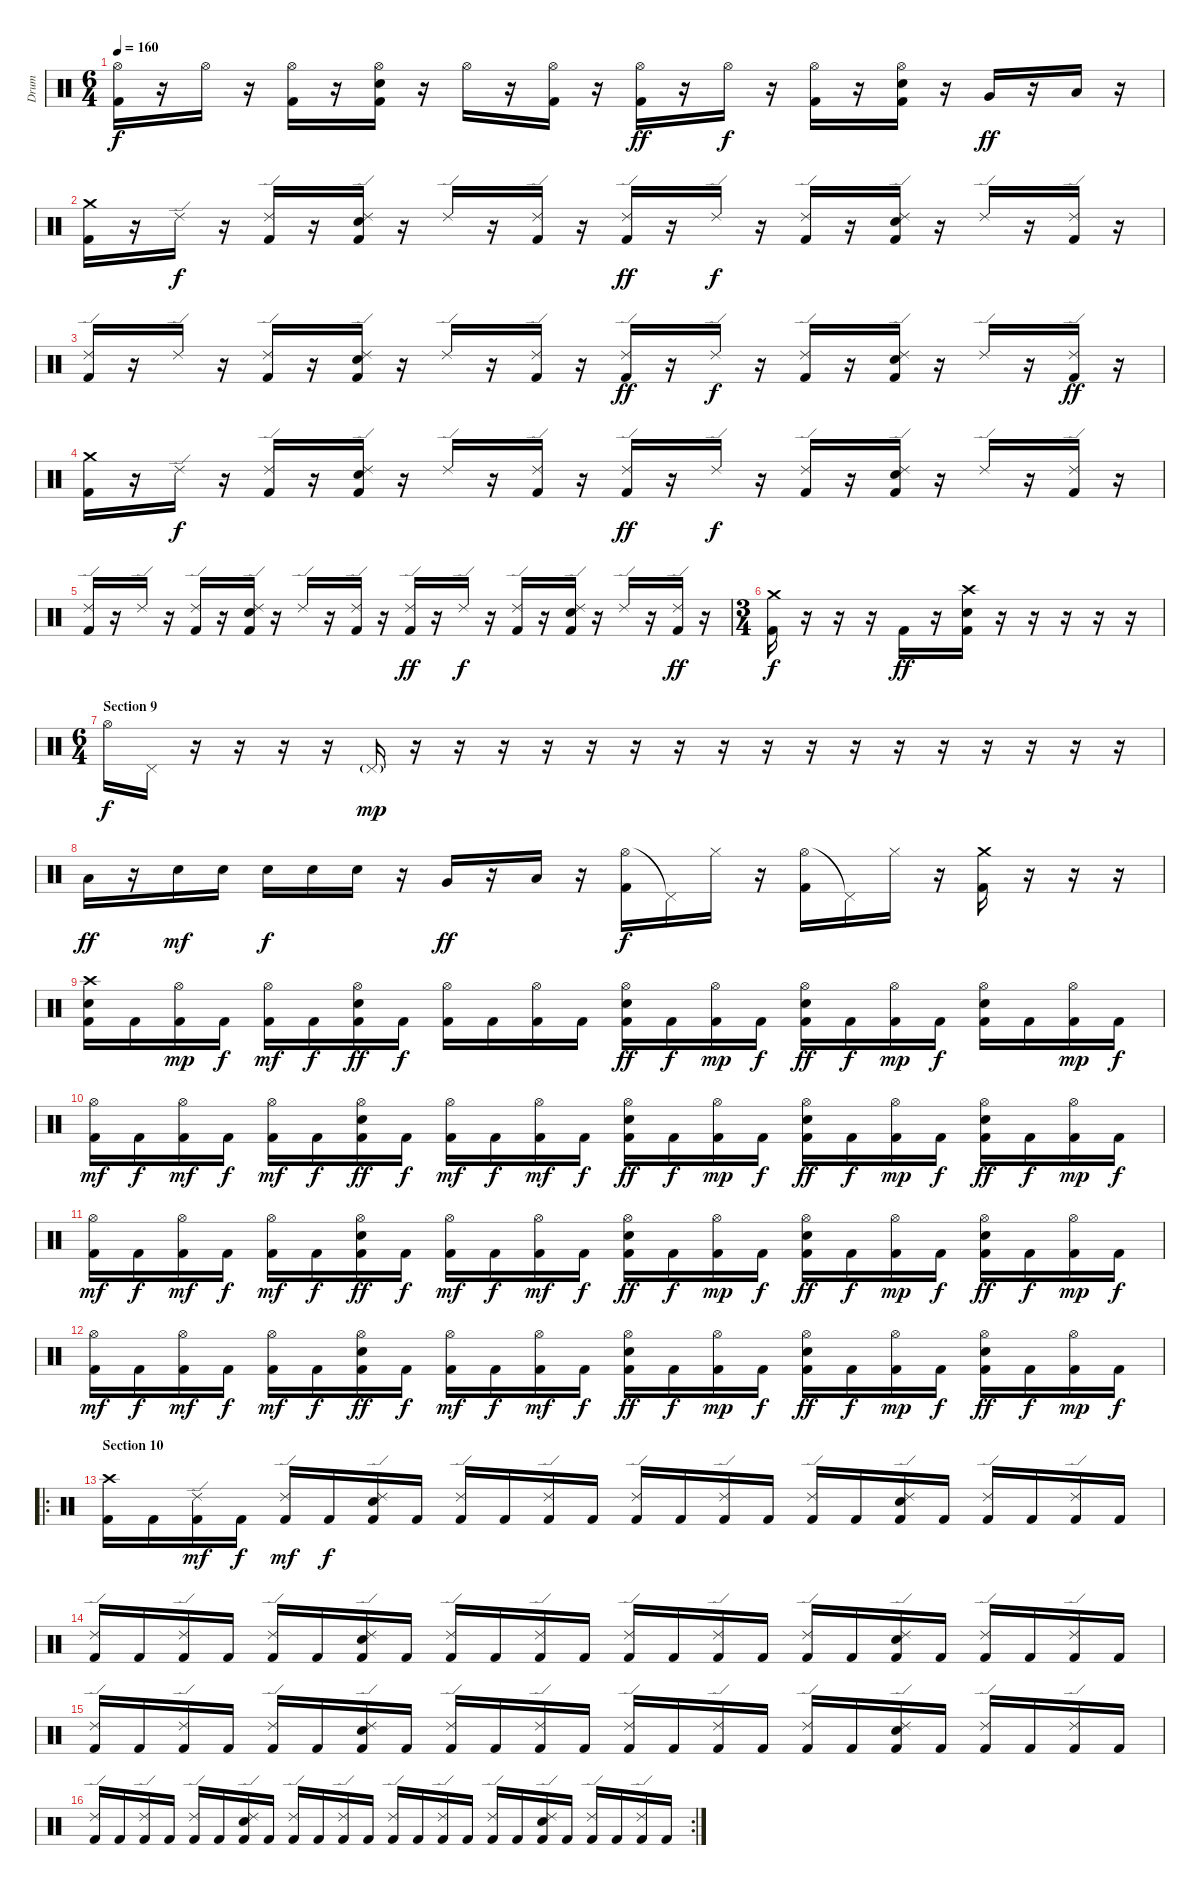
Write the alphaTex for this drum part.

\track ("Drum" "Drum") {instrument percussion}
\staff {score}
\articulation defaults
\ts (6 4)
\tempo 160
\clef neutral
\ks c
("Hi-Hat (open)" "Kick (hit) 2").16{dy f} r.16 "Hi-Hat (open)".16 r.16 ("Hi-Hat (open)" "Kick (hit) 2").16 r.16 ("Hi-Hat (open)" "Electric Snare (hit)" "Kick (hit) 2").16 r.16 "Hi-Hat (open)".16 r.16 ("Hi-Hat (open)" "Kick (hit) 2").16 r.16 ("Hi-Hat (open)" "Kick (hit) 2").16{dy ff} r.16 "Hi-Hat (open)".16{dy f} r.16 ("Hi-Hat (open)" "Kick (hit) 2").16 r.16 ("Hi-Hat (open)" "Electric Snare (hit)" "Kick (hit) 2").16 r.16 "Very Low Tom (hit)".16{dy ff} r.16 "Low Floor Tom (hit)".16 r.16 |
("Crash medium (hit)" "Kick (hit) 2").16 r.16 "Ride (edge) 2".16{dy f} r.16 ("Ride (edge) 2" "Kick (hit) 2").16 r.16 ("Ride (edge) 2" "Electric Snare (hit)" "Kick (hit) 2").16 r.16 "Ride (edge) 2".16 r.16 ("Ride (edge) 2" "Kick (hit) 2").16 r.16 ("Ride (edge) 2" "Kick (hit) 2").16{dy ff} r.16 "Ride (edge) 2".16{dy f} r.16 ("Ride (edge) 2" "Kick (hit) 2").16 r.16 ("Ride (edge) 2" "Electric Snare (hit)" "Kick (hit) 2").16 r.16 "Ride (edge) 2".16 r.16 ("Ride (edge) 2" "Kick (hit) 2").16 r.16 |
("Ride (edge) 2" "Kick (hit) 2").16 r.16 "Ride (edge) 2".16 r.16 ("Ride (edge) 2" "Kick (hit) 2").16 r.16 ("Ride (edge) 2" "Electric Snare (hit)" "Kick (hit) 2").16 r.16 "Ride (edge) 2".16 r.16 ("Ride (edge) 2" "Kick (hit) 2").16 r.16 ("Ride (edge) 2" "Kick (hit) 2").16{dy ff} r.16 "Ride (edge) 2".16{dy f} r.16 ("Ride (edge) 2" "Kick (hit) 2").16 r.16 ("Ride (edge) 2" "Electric Snare (hit)" "Kick (hit) 2").16 r.16 "Ride (edge) 2".16 r.16 ("Ride (edge) 2" "Kick (hit) 2").16{dy ff} r.16 |
("Crash medium (hit)" "Kick (hit) 2").16 r.16 "Ride (edge) 2".16{dy f} r.16 ("Ride (edge) 2" "Kick (hit) 2").16 r.16 ("Ride (edge) 2" "Electric Snare (hit)" "Kick (hit) 2").16 r.16 "Ride (edge) 2".16 r.16 ("Ride (edge) 2" "Kick (hit) 2").16 r.16 ("Ride (edge) 2" "Kick (hit) 2").16{dy ff} r.16 "Ride (edge) 2".16{dy f} r.16 ("Ride (edge) 2" "Kick (hit) 2").16 r.16 ("Ride (edge) 2" "Electric Snare (hit)" "Kick (hit) 2").16 r.16 "Ride (edge) 2".16 r.16 ("Ride (edge) 2" "Kick (hit) 2").16 r.16 |
("Ride (edge) 2" "Kick (hit) 2").16 r.16 "Ride (edge) 2".16 r.16 ("Ride (edge) 2" "Kick (hit) 2").16 r.16 ("Ride (edge) 2" "Electric Snare (hit)" "Kick (hit) 2").16 r.16 "Ride (edge) 2".16 r.16 ("Ride (edge) 2" "Kick (hit) 2").16 r.16 ("Ride (edge) 2" "Kick (hit) 2").16{dy ff} r.16 "Ride (edge) 2".16{dy f} r.16 ("Ride (edge) 2" "Kick (hit) 2").16 r.16 ("Ride (edge) 2" "Electric Snare (hit)" "Kick (hit) 2").16 r.16 "Ride (edge) 2".16 r.16 ("Ride (edge) 2" "Kick (hit) 2").16{dy ff} r.16 |
\ts (3 4)
("Crash medium (hit)" "Kick (hit) 2").16{dy f} r.16 r.16 r.16 "Kick (hit) 2".16{dy ff} r.16 ("Crash high (hit)" "Electric Snare (hit)" "Kick (hit) 2").16 r.16 r.16 r.16 r.16 r.16 |
\ts (6 4)
\section ("" "Section 9")
"Hi-Hat (open)".16{dy f} "Pedal Hi-Hat (hit)".16 r.16 r.16 r.16 r.16 "Pedal Hi-Hat (hit)"{g}.16{dy mp} r.16 r.16 r.16 r.16 r.16 r.16 r.16 r.16 r.16 r.16 r.16 r.16 r.16 r.16 r.16 r.16 r.16 |
"Low Floor Tom (hit)".16{dy ff} r.16 "Electric Snare (hit)".16{dy mf} "Electric Snare (hit)".16 "Electric Snare (hit)".16{dy f} "Electric Snare (hit)".16 "Electric Snare (hit)".16 r.16 "Very Low Tom (hit)".16{dy ff} r.16 "Low Floor Tom (hit)".16 r.16 ("Hi-Hat (open)" "Kick (hit) 2").16{dy f} "Pedal Hi-Hat (hit)"{t}.16 "Hi-Hat (closed)".16 r.16 ("Hi-Hat (open)" "Kick (hit) 2").16 "Pedal Hi-Hat (hit)"{t}.16 "Hi-Hat (closed)".16 r.16 ("Crash medium (hit)" "Kick (hit) 2").16 r.16 r.16 r.16 |
("Crash high (hit)" "Electric Snare (hit)" "Kick (hit) 2").16 "Kick (hit) 2".16 ("Hi-Hat (open)" "Kick (hit) 2").16{dy mp} "Kick (hit) 2".16{dy f} ("Hi-Hat (open)" "Kick (hit) 2").16{dy mf} "Kick (hit) 2".16{dy f} ("Hi-Hat (open)" "Electric Snare (hit)" "Kick (hit) 2").16{dy ff} "Kick (hit) 2".16{dy f} ("Hi-Hat (open)" "Kick (hit) 2").16 "Kick (hit) 2".16 ("Hi-Hat (open)" "Kick (hit) 2").16 "Kick (hit) 2".16 ("Hi-Hat (open)" "Electric Snare (hit)" "Kick (hit) 2").16{dy ff} "Kick (hit) 2".16{dy f} ("Hi-Hat (open)" "Kick (hit) 2").16{dy mp} "Kick (hit) 2".16{dy f} ("Hi-Hat (open)" "Electric Snare (hit)" "Kick (hit) 2").16{dy ff} "Kick (hit) 2".16{dy f} ("Hi-Hat (open)" "Kick (hit) 2").16{dy mp} "Kick (hit) 2".16{dy f} ("Hi-Hat (open)" "Electric Snare (hit)" "Kick (hit) 2").16 "Kick (hit) 2".16 ("Hi-Hat (open)" "Kick (hit) 2").16{dy mp} "Kick (hit) 2".16{dy f} |
("Hi-Hat (open)" "Kick (hit) 2").16{dy mf} "Kick (hit) 2".16{dy f} ("Hi-Hat (open)" "Kick (hit) 2").16{dy mf} "Kick (hit) 2".16{dy f} ("Hi-Hat (open)" "Kick (hit) 2").16{dy mf} "Kick (hit) 2".16{dy f} ("Hi-Hat (open)" "Electric Snare (hit)" "Kick (hit) 2").16{dy ff} "Kick (hit) 2".16{dy f} ("Hi-Hat (open)" "Kick (hit) 2").16{dy mf} "Kick (hit) 2".16{dy f} ("Hi-Hat (open)" "Kick (hit) 2").16{dy mf} "Kick (hit) 2".16{dy f} ("Hi-Hat (open)" "Electric Snare (hit)" "Kick (hit) 2").16{dy ff} "Kick (hit) 2".16{dy f} ("Hi-Hat (open)" "Kick (hit) 2").16{dy mp} "Kick (hit) 2".16{dy f} ("Hi-Hat (open)" "Electric Snare (hit)" "Kick (hit) 2").16{dy ff} "Kick (hit) 2".16{dy f} ("Hi-Hat (open)" "Kick (hit) 2").16{dy mp} "Kick (hit) 2".16{dy f} ("Hi-Hat (open)" "Electric Snare (hit)" "Kick (hit) 2").16{dy ff} "Kick (hit) 2".16{dy f} ("Hi-Hat (open)" "Kick (hit) 2").16{dy mp} "Kick (hit) 2".16{dy f} |
("Hi-Hat (open)" "Kick (hit) 2").16{dy mf} "Kick (hit) 2".16{dy f} ("Hi-Hat (open)" "Kick (hit) 2").16{dy mf} "Kick (hit) 2".16{dy f} ("Hi-Hat (open)" "Kick (hit) 2").16{dy mf} "Kick (hit) 2".16{dy f} ("Hi-Hat (open)" "Electric Snare (hit)" "Kick (hit) 2").16{dy ff} "Kick (hit) 2".16{dy f} ("Hi-Hat (open)" "Kick (hit) 2").16{dy mf} "Kick (hit) 2".16{dy f} ("Hi-Hat (open)" "Kick (hit) 2").16{dy mf} "Kick (hit) 2".16{dy f} ("Hi-Hat (open)" "Electric Snare (hit)" "Kick (hit) 2").16{dy ff} "Kick (hit) 2".16{dy f} ("Hi-Hat (open)" "Kick (hit) 2").16{dy mp} "Kick (hit) 2".16{dy f} ("Hi-Hat (open)" "Electric Snare (hit)" "Kick (hit) 2").16{dy ff} "Kick (hit) 2".16{dy f} ("Hi-Hat (open)" "Kick (hit) 2").16{dy mp} "Kick (hit) 2".16{dy f} ("Hi-Hat (open)" "Electric Snare (hit)" "Kick (hit) 2").16{dy ff} "Kick (hit) 2".16{dy f} ("Hi-Hat (open)" "Kick (hit) 2").16{dy mp} "Kick (hit) 2".16{dy f} |
("Hi-Hat (open)" "Kick (hit) 2").16{dy mf} "Kick (hit) 2".16{dy f} ("Hi-Hat (open)" "Kick (hit) 2").16{dy mf} "Kick (hit) 2".16{dy f} ("Hi-Hat (open)" "Kick (hit) 2").16{dy mf} "Kick (hit) 2".16{dy f} ("Hi-Hat (open)" "Electric Snare (hit)" "Kick (hit) 2").16{dy ff} "Kick (hit) 2".16{dy f} ("Hi-Hat (open)" "Kick (hit) 2").16{dy mf} "Kick (hit) 2".16{dy f} ("Hi-Hat (open)" "Kick (hit) 2").16{dy mf} "Kick (hit) 2".16{dy f} ("Hi-Hat (open)" "Electric Snare (hit)" "Kick (hit) 2").16{dy ff} "Kick (hit) 2".16{dy f} ("Hi-Hat (open)" "Kick (hit) 2").16{dy mp} "Kick (hit) 2".16{dy f} ("Hi-Hat (open)" "Electric Snare (hit)" "Kick (hit) 2").16{dy ff} "Kick (hit) 2".16{dy f} ("Hi-Hat (open)" "Kick (hit) 2").16{dy mp} "Kick (hit) 2".16{dy f} ("Hi-Hat (open)" "Electric Snare (hit)" "Kick (hit) 2").16{dy ff} "Kick (hit) 2".16{dy f} ("Hi-Hat (open)" "Kick (hit) 2").16{dy mp} "Kick (hit) 2".16{dy f} |
\ro
\section ("" "Section 10")
("Crash high (hit)" "Kick (hit) 2").16 "Kick (hit) 2".16 ("Ride (edge) 2" "Kick (hit) 2").16{dy mf} "Kick (hit) 2".16{dy f} ("Ride (edge) 2" "Kick (hit) 2").16{dy mf} "Kick (hit) 2".16{dy f} ("Ride (edge) 2" "Electric Snare (hit)" "Kick (hit) 2").16 "Kick (hit) 2".16 ("Ride (edge) 2" "Kick (hit) 2").16 "Kick (hit) 2".16 ("Ride (edge) 2" "Kick (hit) 2").16 "Kick (hit) 2".16 ("Ride (edge) 2" "Kick (hit) 2").16 "Kick (hit) 2".16 ("Ride (edge) 2" "Kick (hit) 2").16 "Kick (hit) 2".16 ("Ride (edge) 2" "Kick (hit) 2").16 "Kick (hit) 2".16 ("Ride (edge) 2" "Electric Snare (hit)" "Kick (hit) 2").16 "Kick (hit) 2".16 ("Ride (edge) 2" "Kick (hit) 2").16 "Kick (hit) 2".16 ("Ride (edge) 2" "Kick (hit) 2").16 "Kick (hit) 2".16 |
("Ride (edge) 2" "Kick (hit) 2").16 "Kick (hit) 2".16 ("Ride (edge) 2" "Kick (hit) 2").16 "Kick (hit) 2".16 ("Ride (edge) 2" "Kick (hit) 2").16 "Kick (hit) 2".16 ("Ride (edge) 2" "Electric Snare (hit)" "Kick (hit) 2").16 "Kick (hit) 2".16 ("Ride (edge) 2" "Kick (hit) 2").16 "Kick (hit) 2".16 ("Ride (edge) 2" "Kick (hit) 2").16 "Kick (hit) 2".16 ("Ride (edge) 2" "Kick (hit) 2").16 "Kick (hit) 2".16 ("Ride (edge) 2" "Kick (hit) 2").16 "Kick (hit) 2".16 ("Ride (edge) 2" "Kick (hit) 2").16 "Kick (hit) 2".16 ("Ride (edge) 2" "Electric Snare (hit)" "Kick (hit) 2").16 "Kick (hit) 2".16 ("Ride (edge) 2" "Kick (hit) 2").16 "Kick (hit) 2".16 ("Ride (edge) 2" "Kick (hit) 2").16 "Kick (hit) 2".16 |
("Ride (edge) 2" "Kick (hit) 2").16 "Kick (hit) 2".16 ("Ride (edge) 2" "Kick (hit) 2").16 "Kick (hit) 2".16 ("Ride (edge) 2" "Kick (hit) 2").16 "Kick (hit) 2".16 ("Ride (edge) 2" "Electric Snare (hit)" "Kick (hit) 2").16 "Kick (hit) 2".16 ("Ride (edge) 2" "Kick (hit) 2").16 "Kick (hit) 2".16 ("Ride (edge) 2" "Kick (hit) 2").16 "Kick (hit) 2".16 ("Ride (edge) 2" "Kick (hit) 2").16 "Kick (hit) 2".16 ("Ride (edge) 2" "Kick (hit) 2").16 "Kick (hit) 2".16 ("Ride (edge) 2" "Kick (hit) 2").16 "Kick (hit) 2".16 ("Ride (edge) 2" "Electric Snare (hit)" "Kick (hit) 2").16 "Kick (hit) 2".16 ("Ride (edge) 2" "Kick (hit) 2").16 "Kick (hit) 2".16 ("Ride (edge) 2" "Kick (hit) 2").16 "Kick (hit) 2".16 |
\rc 2
("Ride (edge) 2" "Kick (hit) 2").16 "Kick (hit) 2".16 ("Ride (edge) 2" "Kick (hit) 2").16 "Kick (hit) 2".16 ("Ride (edge) 2" "Kick (hit) 2").16 "Kick (hit) 2".16 ("Ride (edge) 2" "Electric Snare (hit)" "Kick (hit) 2").16 "Kick (hit) 2".16 ("Ride (edge) 2" "Kick (hit) 2").16 "Kick (hit) 2".16 ("Ride (edge) 2" "Kick (hit) 2").16 "Kick (hit) 2".16 ("Ride (edge) 2" "Kick (hit) 2").16 "Kick (hit) 2".16 ("Ride (edge) 2" "Kick (hit) 2").16 "Kick (hit) 2".16 ("Ride (edge) 2" "Kick (hit) 2").16 "Kick (hit) 2".16 ("Ride (edge) 2" "Electric Snare (hit)" "Kick (hit) 2").16 "Kick (hit) 2".16 ("Ride (edge) 2" "Kick (hit) 2").16 "Kick (hit) 2".16 ("Ride (edge) 2" "Kick (hit) 2").16 "Kick (hit) 2".16
